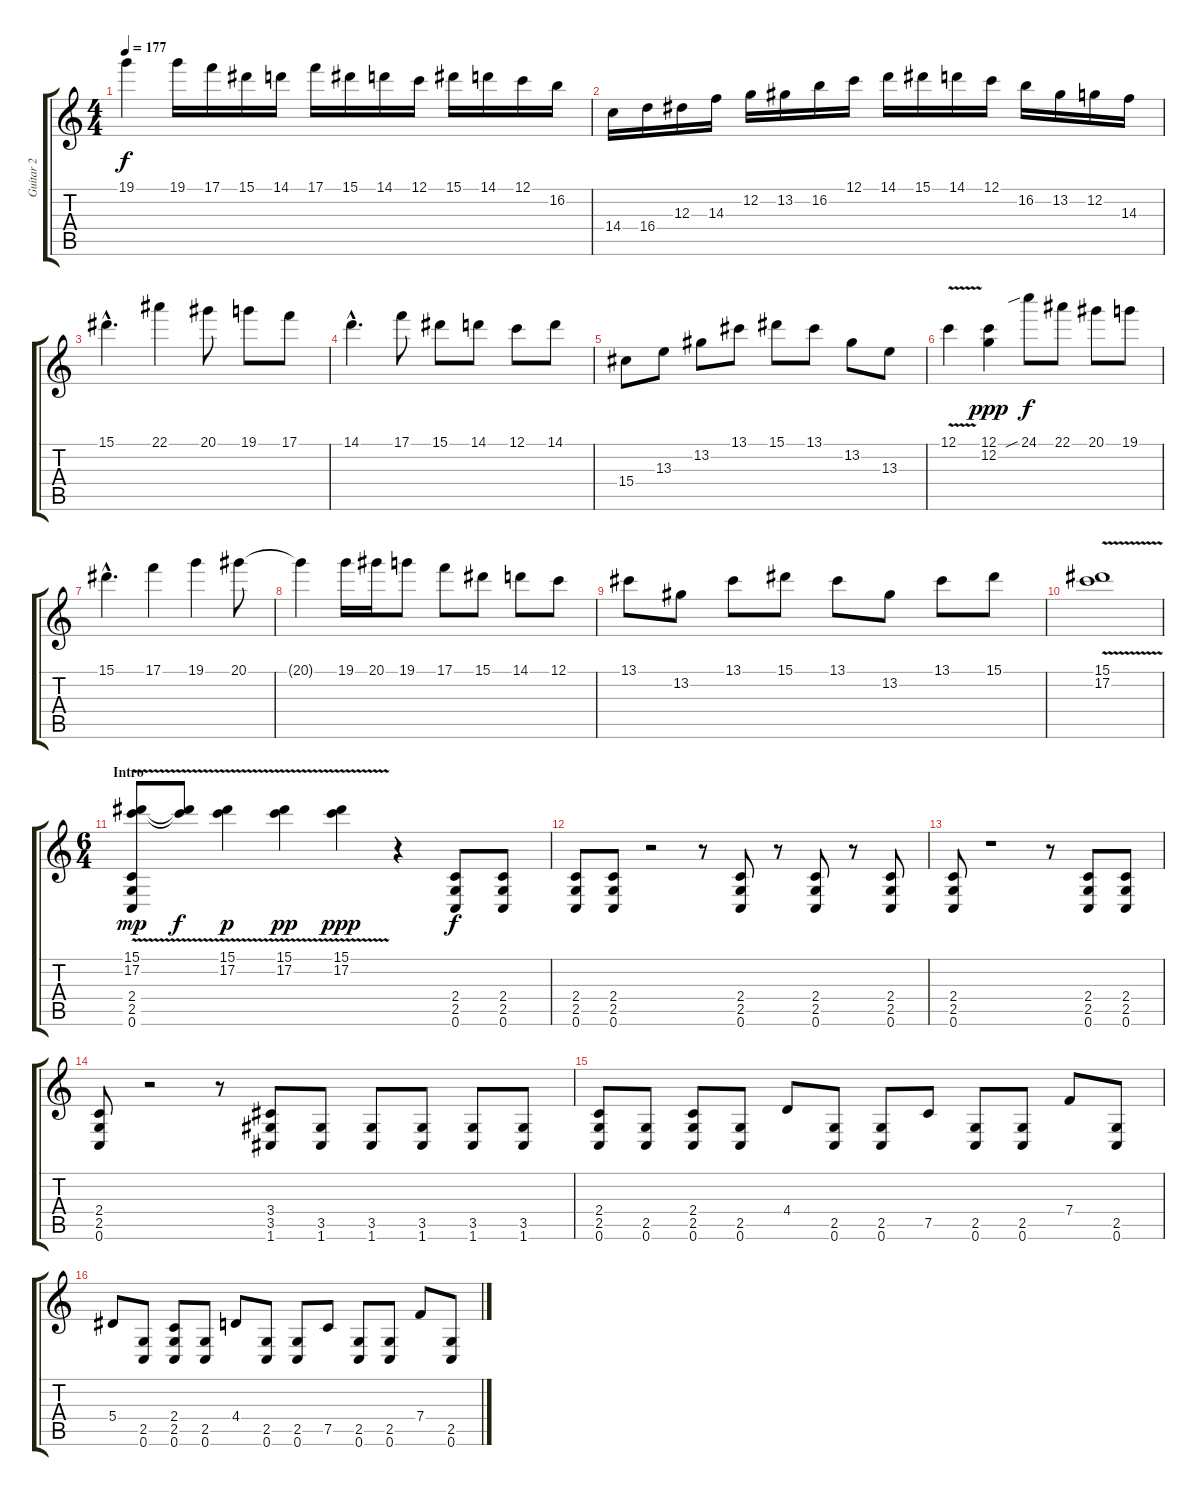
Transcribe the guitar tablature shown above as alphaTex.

\track ("Guitar 2" "Guitar 2") {instrument distortionguitar}
\staff {score tabs}
\tuning (C4 G3 Eb3 Bb2 F2 C2) {hide}
\ts (4 4)
\tempo 177
\clef g2
\ks c
19.1.4{dy f} 19.1.16 17.1.16 15.1.16 14.1.16 17.1.16 15.1.16 14.1.16 12.1.16 15.1.16 14.1.16 12.1.16 16.2.16 |
14.4.16 16.4.16 12.3.16 14.3.16 12.2.16 13.2.16 16.2.16 12.1.16 14.1.16 15.1.16 14.1.16 12.1.16 16.2.16 13.2.16 12.2.16 14.3.16 |
15.1{hac}.4{d} 22.1.4 20.1.8 19.1.8 17.1.8 |
14.1{hac}.4{d} 17.1.8 15.1.8 14.1.8 12.1.8 14.1.8 |
15.4.8 13.3.8 13.2.8 13.1.8 15.1.8 13.1.8 13.2.8 13.3.8 |
12.1{v}.4 (12.1 12.2).4{dy ppp} 24.1{sib}.8{dy f} 22.1.8 20.1.8 19.1.8 |
15.1{hac}.4{d} 17.1.4 19.1.4 20.1.8 |
20.1{t}.4 19.1.16 20.1.16 19.1.8 17.1.8 15.1.8 14.1.8 12.1.8 |
13.1.8 13.2.8 13.1.8 15.1.8 13.1.8 13.2.8 13.1.8 15.1.8 |
(15.1{v} 17.2).1 |
\ts (6 4)
\section ("" "Intro")
(15.1{v} 17.2{v} 2.4 2.5 0.6).8{dy mp} (15.1{t} 17.2{t}).8{dy f} (15.1{v} 17.2{v}).4{dy p} (15.1{v} 17.2{v}).4{dy pp} (15.1{v} 17.2{v}).4{dy ppp} r.4 (2.4 2.5 0.6).8{dy f} (2.4 2.5 0.6).8 |
(2.4 2.5 0.6).8 (2.4 2.5 0.6).8 r.2 r.8 (2.4 2.5 0.6).8 r.8 (2.4 2.5 0.6).8 r.8 (2.4 2.5 0.6).8 |
(2.4 2.5 0.6).8 r.1 r.8 (2.4 2.5 0.6).8 (2.4 2.5 0.6).8 |
(2.4 2.5 0.6).8 r.2 r.8 (3.4 3.5 1.6).8 (3.5 1.6).8 (3.5 1.6).8 (3.5 1.6).8 (3.5 1.6).8 (3.5 1.6).8 |
(2.4 2.5 0.6).8 (2.5 0.6).8 (2.4 2.5 0.6).8 (2.5 0.6).8 4.4.8 (2.5 0.6).8 (2.5 0.6).8 7.5.8 (2.5 0.6).8 (2.5 0.6).8 7.4.8 (2.5 0.6).8 |
5.4.8 (2.5 0.6).8 (2.4 2.5 0.6).8 (2.5 0.6).8 4.4.8 (2.5 0.6).8 (2.5 0.6).8 7.5.8 (2.5 0.6).8 (2.5 0.6).8 7.4.8 (2.5 0.6).8
